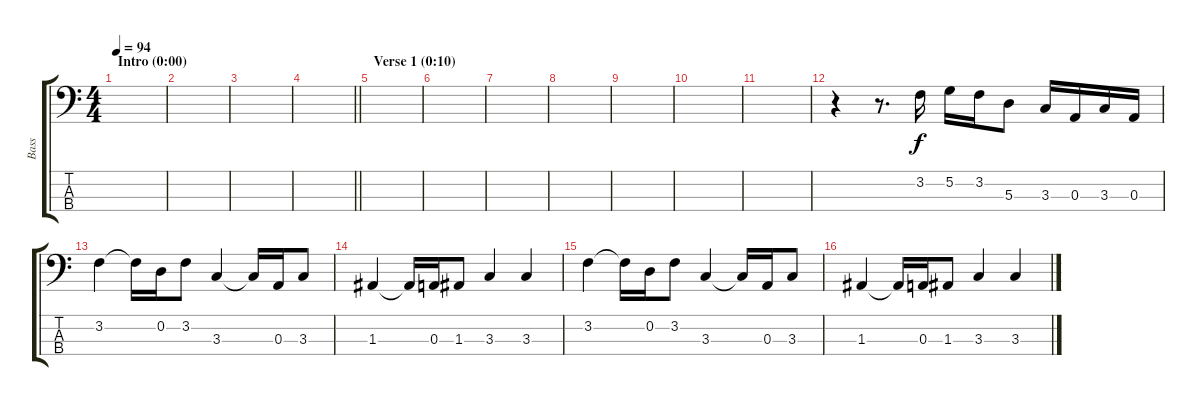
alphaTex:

\track ("Bass" "Bass") {instrument electricbassfinger}
\staff {score tabs}
\tuning (G2 D2 A1 E1) {hide}
\ts (4 4)
\section ("" "Intro (0:00)")
\tempo 94
\clef f4
\ks c
|
|
|
\barLineRight lightlight
|
\section ("" "Verse 1 (0:10)")
|
|
|
|
|
|
|
r.4 r.8{d} 3.2.16 5.2.16 3.2.16 5.3.8 3.3.16 0.3.16 3.3.16 0.3.16 |
3.2.4 3.2{t}.16 0.2.16 3.2.8 3.3.4 3.3{t}.16 0.3.16 3.3.8 |
1.3.4 1.3{t}.16 0.3.16 1.3.8 3.3.4 3.3.4 |
3.2.4 3.2{t}.16 0.2.16 3.2.8 3.3.4 3.3{t}.16 0.3.16 3.3.8 |
1.3.4 1.3{t}.16 0.3.16 1.3.8 3.3.4 3.3.4
